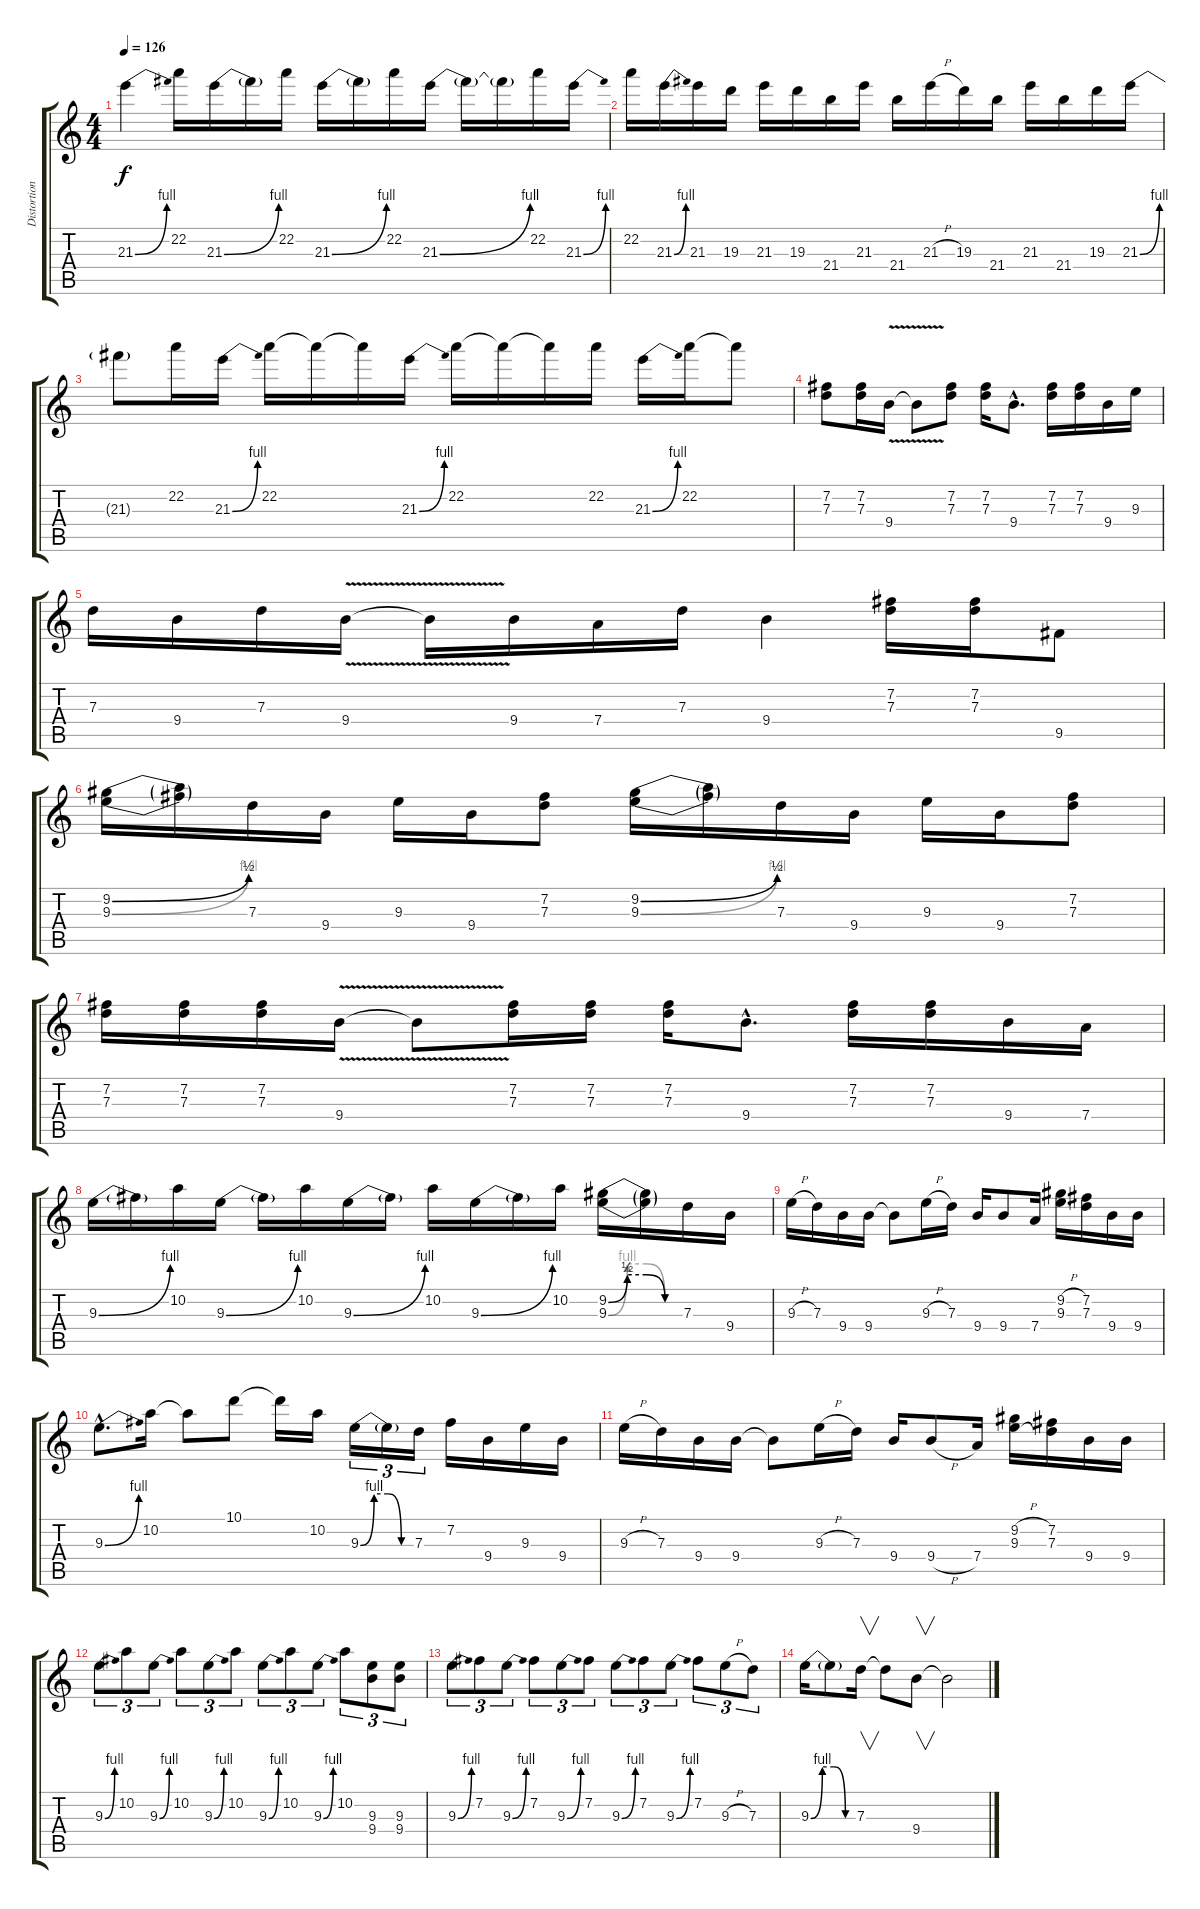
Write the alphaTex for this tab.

\track ("Distortion Guitar 4" "Distortion") {instrument distortionguitar}
\staff {score tabs}
\tuning (E4 B3 G3 D3 A2 E2) {hide}
\ts (4 4)
\tempo 126
\clef g2
\ks c
21.3{be (bend 0 0 60 4)}.4{dy f} 22.2.16 21.3{be (bend 0 0 60 4)}.16 21.3{t}.16 22.2.16 21.3{be (bend 0 0 60 4)}.16 21.3{t}.16 22.2.16 21.3{be (bend 0 0 60 4)}.16 21.3{t}.16 21.3{t}.16 22.2.16 21.3{be (bend 0 0 60 4)}.16 |
22.2.16 21.3{be (bend 0 0 60 4)}.16 21.3.16 19.3.16 21.3.16 19.3.16 21.4.16 21.3.16 21.4.16 21.3{h}.16 19.3.16 21.4.16 21.3.16 21.4.16 19.3.16 21.3{be (bend 0 0 60 4)}.16 |
21.3{t}.8 22.2.16 21.3{be (bend 0 0 60 4)}.16 22.2.16 22.2{t}.16 22.2{t}.16 21.3{be (bend 0 0 60 4)}.16 22.2.16 22.2{t}.16 22.2{t}.16 22.2.16 21.3{be (bend 0 0 60 4)}.16 22.2.16 22.2{t}.8 |
(7.2 7.3).8 (7.2 7.3).16 9.4{v}.16 9.4{t}.8 (7.2 7.3).8 (7.2 7.3).16 9.4{hac}.8{d} (7.2 7.3).16 (7.2 7.3).16 9.4.16 9.3.16 |
7.3.16 9.4.16 7.3.16 9.4{v}.16 9.4{t}.16 9.4.16 7.4.16 7.3.16 9.4.4 (7.2 7.3).16 (7.2 7.3).16 9.5.8 |
(9.2{be (bend 0 0 60 2)} 9.3{be (bend 0 0 60 4)}).16 (9.2{t} 9.3{t}).16 7.3.16 9.4.16 9.3.16 9.4.16 (7.2 7.3).8 (9.2{be (bend 0 0 60 2)} 9.3{be (bend 0 0 60 4)}).16 (9.2{t} 9.3{t}).16 7.3.16 9.4.16 9.3.16 9.4.16 (7.2 7.3).8 |
(7.2 7.3).16 (7.2 7.3).16 (7.2 7.3).16 9.4{v}.16 9.4{t}.8 (7.2 7.3).16 (7.2 7.3).16 (7.2 7.3).16 9.4{hac}.8{d} (7.2 7.3).16 (7.2 7.3).16 9.4.16 7.4.16 |
9.3{be (bend 0 0 60 4)}.16 9.3{t}.16 10.2.16 9.3{be (bend 0 0 60 4)}.16 9.3{t}.16 10.2.16 9.3{be (bend 0 0 60 4)}.16 9.3{t}.16 10.2.16 9.3{be (bend 0 0 60 4)}.16 9.3{t}.16 10.2.16 (9.2{be (custom 0 0 15 2 30 2 45 0 60 0)} 9.3{be (custom 0 0 15 4 30 4 45 0 60 0)}).16 (9.2{t} 9.3{t}).16 7.3.16 9.4.16 |
9.3{h}.16 7.3.16 9.4.16 9.4.16 9.4{t}.8 9.3{h}.16 7.3.16 9.4.16 9.4.8 7.4.16 (9.2{h} 9.3{h}).16 (7.2 7.3).16 9.4.16 9.4.16 |
9.3{be (bend 0 0 60 4) hac}.8{d} 10.2.16 10.2{t}.8 10.1.8 10.1{t}.16 10.2.16 9.3{be (custom 0 0 15 4 30 4 45 0 60 0)}.16{tu (3 2)} 9.3{t}.16{tu (3 2)} 7.3.16{tu (3 2)} 7.2.16 9.4.16 9.3.16 9.4.16 |
9.3{h}.16 7.3.16 9.4.16 9.4.16 9.4{t}.8 9.3{h}.16 7.3.16 9.4.16 9.4{h}.8 7.4.16 (9.2{h} 9.3{h}).16 (7.2 7.3).16 9.4.16 9.4.16 |
9.3{be (bend 0 0 60 4)}.8{tu (3 2)} 10.2.8{tu (3 2)} 9.3{be (bend 0 0 60 4)}.8{tu (3 2)} 10.2.8{tu (3 2)} 9.3{be (bend 0 0 60 4)}.8{tu (3 2)} 10.2.8{tu (3 2)} 9.3{be (bend 0 0 60 4)}.8{tu (3 2)} 10.2.8{tu (3 2)} 9.3{be (bend 0 0 60 4)}.8{tu (3 2)} 10.2.8{tu (3 2)} (9.3 9.4).8{tu (3 2)} (9.3 9.4).8{tu (3 2)} |
9.3{be (bend 0 0 60 4)}.8{tu (3 2)} 7.2.8{tu (3 2)} 9.3{be (bend 0 0 60 4)}.8{tu (3 2)} 7.2.8{tu (3 2)} 9.3{be (bend 0 0 60 4)}.8{tu (3 2)} 7.2.8{tu (3 2)} 9.3{be (bend 0 0 60 4)}.8{tu (3 2)} 7.2.8{tu (3 2)} 9.3{be (bend 0 0 60 4)}.8{tu (3 2)} 7.2.8{tu (3 2)} 9.3{h}.8{tu (3 2)} 7.3.8{tu (3 2)} |
9.3{be (custom 0 0 15 4 30 4 45 0 60 0)}.16 9.3{t}.8 7.3.16{v} 7.3{t}.8 9.4.8{v} 9.4{t}.2
